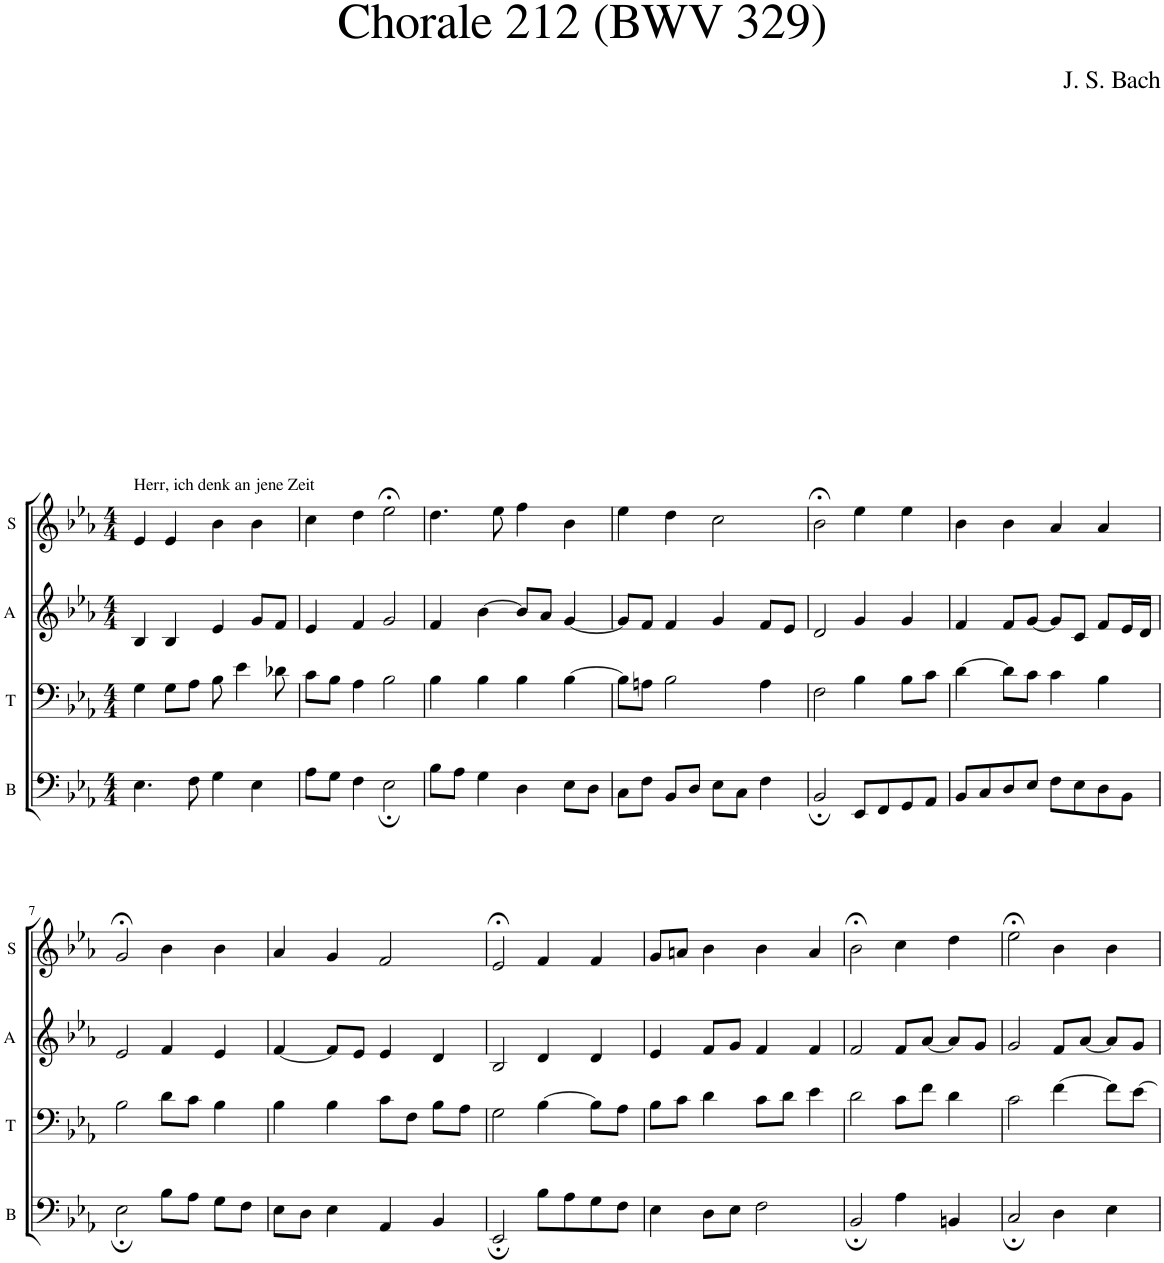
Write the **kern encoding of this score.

**kern	**kern	**kern	**kern
*part4	*part3	*part2	*part1
*staff4	*staff3	*staff2	*staff1
*I"B	*I"T	*I"A	*I"S
*I'B	*I'T	*I'A	*I'S
*clefF4	*clefF4	*clefG2	*clefG2
*k[b-e-a-]	*k[b-e-a-]	*k[b-e-a-]	*k[b-e-a-]
*M4/4	*M4/4	*M4/4	*M4/4
=1	=1	=1	=1
!	!	!	!LO:TX:a:t=Herr, ich denk an jene Zeit
4.E-\	4G\	4B-/	4e-/
.	8G\L	4B-/	4e-/
8F\	8A-\J	.	.
4G\	8B-\	4e-/	4b-\
.	4e-\	.	.
4E-\	.	8g/L	4b-\
.	8d-X\	8f/J	.
=2	=2	=2	=2
8A-\L	8c\L	4e-/	4cc\
8G\J	8B-\J	.	.
4F\	4A-\	4f/	4dd\
2E-;\	2B-\	2g/	2ee-;<\
=3	=3	=3	=3
8B-\L	4B-\	4f/	4.dd\
8A-\J	.	.	.
4G\	4B-\	[4b-\	.
.	.	.	8ee-\
4D\	4B-\	8b-/L]	4ff\
.	.	8a-/J	.
8E-\L	[4B-\	[4g/	4b-\
8D\J	.	.	.
=4	=4	=4	=4
8C\L	8B-\L]	8g/L]	4ee-\
8F\J	8An\J	8f/J	.
8BB-/L	2B-\	4f/	4dd\
8D/J	.	.	.
8E-\L	.	4g/	2cc\
8C\J	.	.	.
4F\	4A\	8f/L	.
.	.	8e-/J	.
=5	=5	=5	=5
2BB-;/	2F\	2d/	2b-;<\
8EE-/L	4B-\	4g/	4ee-\
8FF/	.	.	.
8GG/	8B-\L	4g/	4ee-\
8AA-/J	8c\J	.	.
=6	=6	=6	=6
8BB-/L	[4d\	4f/	4b-\
8C/	.	.	.
8D/	8d\L]	8f/L	4b-\
8E-/J	8c\J	[8g/J	.
8F\L	4c\	8g/L]	4a-/
8E-\	.	8c/J	.
8D\	4B-\	8f/L	4a-/
8BB-\J	.	16e-/L	.
.	.	16d/JJ	.
!!LO:LB:g=z
=7	=7	=7	=7
2E-;\	2B-\	2e-/	2g;</
8B-\L	8d\L	4f/	4b-\
8A-\J	8c\J	.	.
8G\L	4B-\	4e-/	4b-\
8F\J	.	.	.
=8	=8	=8	=8
8E-\L	4B-\	[4f/	4a-/
8D\J	.	.	.
4E-\	4B-\	8f/L]	4g/
.	.	8e-/J	.
4AA-/	8c\L	4e-/	2f/
.	8F\J	.	.
4BB-/	8B-\L	4d/	.
.	8A-\J	.	.
=9	=9	=9	=9
2EE-;/	2G\	2B-/	2e-;</
8B-\L	[4B-\	4d/	4f/
8A-\	.	.	.
8G\	8B-\L]	4d/	4f/
8F\J	8A-\J	.	.
=10	=10	=10	=10
4E-\	8B-\L	4e-/	8g/L
.	8c\J	.	8an/J
8D\L	4d\	8f/L	4b-\
8E-\J	.	8g/J	.
2F\	8c\L	4f/	4b-\
.	8d\J	.	.
.	4e-\	4f/	4a/
=11	=11	=11	=11
2BB-;/	2d\	2f/	2b-;<\
4A-\	8c\L	8f/L	4cc\
.	8f\J	[8a-/J	.
4BBn/	4d\	8a-/L]	4dd\
.	.	8g/J	.
=12	=12	=12	=12
2C;/	2c\	2g/	2ee-;<\
4D\	[4f\	8f/L	4b-\
.	.	[8a-/J	.
4E-\	8f\L]	8a-/L]	4b-\
.	[8e-\J	8g/J	.
=	=	=	=
*-	*-	*-	*-
